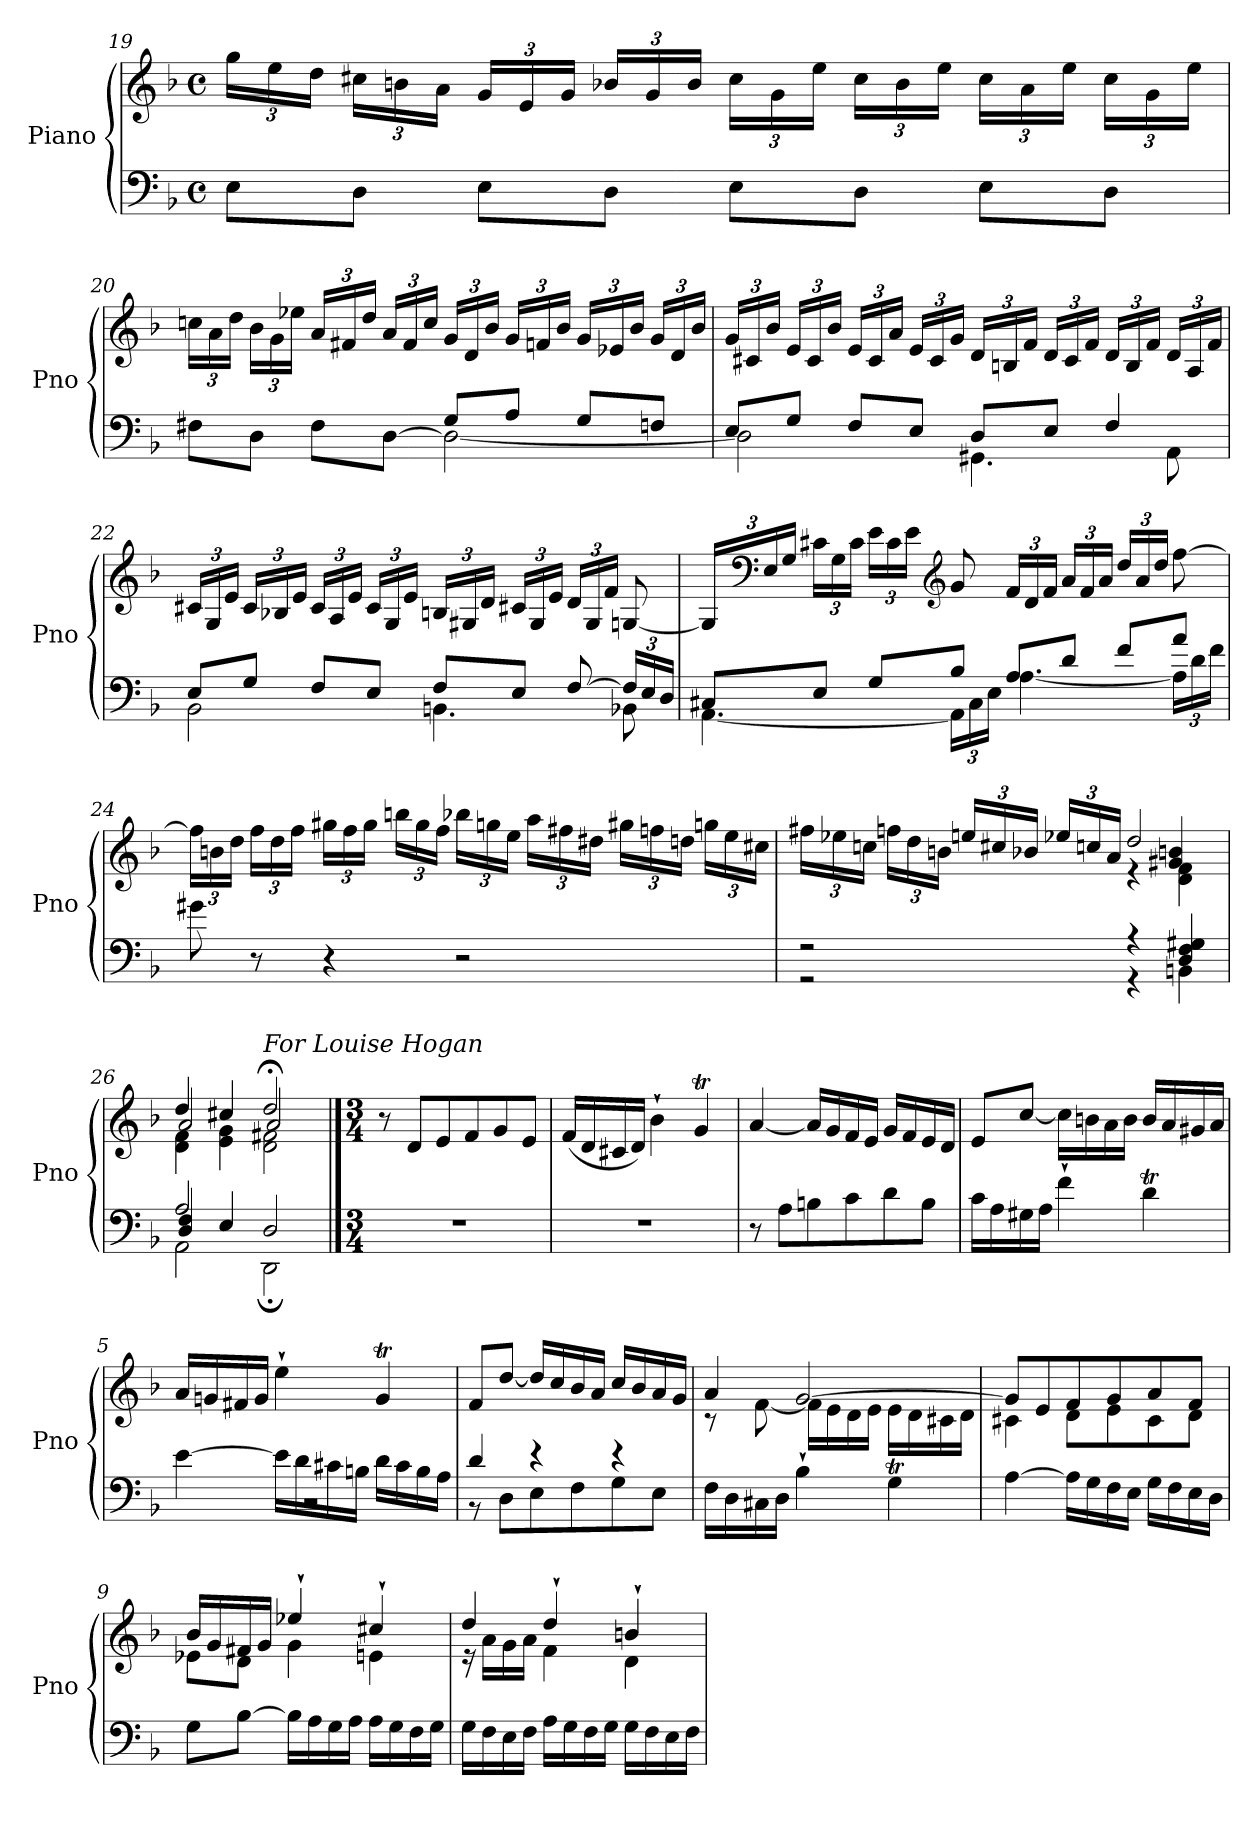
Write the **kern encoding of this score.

**kern	**kern
*part1	*part1
*staff2	*staff1
*I"Piano	*
*I'Pno	*
*clefF4	*clefG2
*k[b-]	*k[b-]
*M4/4	*M4/4
*met(c)	*met(c)
*	*Xbrackettup
=19	=19
8E\L	24gg\LL
.	24ee\
.	24dd\JJ
8D\J	24cc#X\LL
.	24bn\
.	24a\JJ
8E\L	24g/LL
.	24e/
.	24g/JJ
8D\J	24b-X/LL
.	24g/
.	24b-/JJ
8E\L	24cc#\LL
.	24g\
.	24ee\JJ
8D\J	24cc#\LL
.	24b-\
.	24ee\JJ
8E\L	24cc#\LL
.	24a\
.	24ee\JJ
8D\J	24cc#\LL
.	24g\
.	24ee\JJ
=20	=20
*^	*
2ryy	8F#X\L	24ccn\LL
.	.	24a\
.	.	24dd\JJ
.	8D\J	24b-\LL
.	.	24g\
.	.	24ee-X\JJ
.	8F#\L	24a/LL
.	.	24f#X/
.	.	24dd/JJ
.	[8D\J	24a/LL
.	.	24f#/
.	.	24cc/JJ
8G/L	2D\_	24g/LL
.	.	24d/
.	.	24b-/JJ
8A/J	.	24g/LL
.	.	24fn/
.	.	24b-/JJ
8G/L	.	24g/LL
.	.	24e-X/
.	.	24b-/JJ
8Fn/J	.	24g/LL
.	.	24d/
.	.	24b-/JJ
=21	=21	=21
8E/L	2D\]	24g/LL
.	.	24c#X/
.	.	24b-/JJ
8G/J	.	24e/LL
.	.	24c#/
.	.	24b-/JJ
8F/L	.	24e/LL
.	.	24c#/
.	.	24a/JJ
8E/J	.	24e/LL
.	.	24c#/
.	.	24g/JJ
8D/L	4.GG#X\	24d/LL
.	.	24Bn/
.	.	24f/JJ
8E/J	.	24d/LL
.	.	24c#/
.	.	24f/JJ
4F/	.	24d/LL
.	.	24B/
.	.	24f/JJ
.	8AA\	24d/LL
.	.	24A/
.	.	24f/JJ
=22	=22	=22
8E/L	2BB-\	24c#X/LL
.	.	24G/
.	.	24e/JJ
8G/J	.	24c#/LL
.	.	24B-X/
.	.	24e/JJ
8F/L	.	24c#/LL
.	.	24A/
.	.	24e/JJ
8E/J	.	24c#/LL
.	.	24G/
.	.	24e/JJ
8F/L	4.BBn\	24Bn/LL
.	.	24G#X/
.	.	24d/JJ
8E/J	.	24c#X/LL
.	.	24G#/
.	.	24e/JJ
[8F/	.	24d/LL
.	.	24G#/
.	.	24f/JJ
*Xbrackettup	*	*
24F/LL]	8BB-X\	[8Gn/
24E/	.	.
24D/JJ	.	.
=23	=23	=23
8C#X/L	[4.AA\	24G/LL]
*	*	*clefF4
.	.	24E/
.	.	24G/JJ
8E/J	.	24c#X\LL
.	.	24G\
.	.	24c#\JJ
8G/L	.	24e\LL
.	.	24c#\
.	.	24e\JJ
*	*	*clefG2
8B-/J	24AA\LL]	8g/
.	24C#\	.
.	24E\JJ	.
8A/L	[4.A\	24f/LL
.	.	24d/
.	.	24f/JJ
8d/J	.	24a/LL
.	.	24f/
.	.	24a/JJ
8f/L	.	24dd/LL
.	.	24a/
.	.	24dd/JJ
8a/J	24A\LL]	[8ff\
.	24d\	.
.	24f\JJ	.
*v	*v	*
=24	=24
8g#X\	24ff\LL]
.	24bn\
.	24dd\JJ
8r	24ff\LL
.	24dd\
.	24ff\JJ
4r	24gg#X\LL
.	24ff\
.	24gg#\JJ
.	24bbn\LL
.	24gg#\
.	24ff\JJ
2r	24bb-X\LL
.	24ggn\
.	24ee\JJ
.	24aa\LL
.	24ff#X\
.	24dd#X\JJ
.	24gg#X\LL
.	24ffn\
.	24ddn\JJ
.	24ggn\LL
.	24ee\
.	24cc#X\JJ
=25	=25
*^	*^
*	*	*	*^
2r	2r	24ff#X\LL	2ryy	2ryy
.	.	24ee-X\	.	.
.	.	24ccn\JJ	.	.
.	.	24ffn\LL	.	.
.	.	24dd\	.	.
.	.	24bn\JJ	.	.
.	.	24een/LL	.	.
.	.	24cc#X/	.	.
.	.	24b-X/JJ	.	.
.	.	24ee-X/LL	.	.
.	.	24ccn/	.	.
.	.	24a/JJ	.	.
4r	4r	2dd/	4r	4ryy
4D/ 4F/ 4G#X/	4BBn\	.	4d\ 4f\	4g#X/ 4bn/
=26	=26	=26	=26	=26
*	*^	*	*	*
2A/	2AA\	4D/ 4F/	4dd/	4d\ 4f\	2a/
.	.	4E/	4cc#X/	4e\ 4g\	.
!	!	!	!LO:TX:a:i:t=For Louise Hogan	!	!
2D/	2DD;\	2ryy	2dd;</	2d\ 2f#X\	2a/
*v	*v	*v	*	*	*
*	*v	*v	*v
==1	==1
*M3/4	*M3/4
*^	*^
*	*^	*	*^
!	!	!	!LO:TX:a:i:t=a tre voci	!	!
*v	*v	*v	*	*	*
*	*v	*v	*v
2.r	8r
.	8d/L
.	8e/
.	8f/
.	8g/
.	8e/J
=2	=2
2.r	(<16f/LL
.	16d/
.	16c#X/
.	16d/JJ)
.	4b-`\
.	4gT/
=3	=3
8r	[4a/
8A\L	.
8Bn\	16a/LL]
.	16g/
8c\	16f/
.	16e/JJ
8d\	16g/LL
.	16f/
8B\J	16e/
.	16d/JJ
=4	=4
16c\LL	8e/L
16A\	.
16G#X\	[8cc/J
16A\JJ	.
4f`\	16cc\LL]
.	16bn\
.	16a\
.	16b\JJ
4dT\	16b/LL
.	16a/
.	16g#X/
.	16a/JJ
=5	=5
*^	*
[4e\	2.r	16a/LL
.	.	16gn/
.	.	16f#X/
.	.	16g/JJ
16e\LL]	.	4ee`\
16d\	.	.
16c#X\	.	.
16Bn\JJ	.	.
16d\LL	.	4gT/
16c#\	.	.
16B\	.	.
16A\JJ	.	.
=6	=6	=6
4d/	8r	8f/L
.	8D\L	[8dd/J
4r	8E\	16dd/LL]
.	.	16cc/
.	8F\	16b-/
.	.	16a/JJ
4r	8G\	16cc/LL
.	.	16b-/
.	8E\J	16a/
.	.	16g/JJ
*v	*v	*
=7	=7
*	*^
16F\LL	4a/	8r
16D\	.	.
16C#X\	.	[8f\
16D\JJ	.	.
4B-`\	[2g/	16f\LL]
.	.	16e\
.	.	16d\
.	.	16e\JJ
4GT\	.	16e\LL
.	.	16d\
.	.	16c#X\
.	.	16d\JJ
=8	=8	=8
[4A\	8g/L]	4c#X\
.	8e/	.
16A\LL]	8f/	8d\L
16G\	.	.
16F\	8g/	8e\
16E\JJ	.	.
16G\LL	8a/	8c#\
16F\	.	.
16E\	8f/J	8d\J
16D\JJ	.	.
=9	=9	=9
8G\L	16b-/LL	8e-X\L
.	16g/	.
[8B-\J	16f#X/	8d\J
.	16g/JJ	.
16B-\LL]	4ee-X`/	4g\
16A\	.	.
16G\	.	.
16A\JJ	.	.
16A\LL	4cc#X`/	4en\
16G\	.	.
16F\	.	.
16G\JJ	.	.
=10	=10	=10
16G\LL	4dd/	16r
16F\	.	16a\LL
16E\	.	16g\
16F\JJ	.	16a\JJ
16A\LL	4dd`/	4f\
16G\	.	.
16F\	.	.
16G\JJ	.	.
16G\LL	4bn`/	4d\
16F\	.	.
16E\	.	.
16F\JJ	.	.
*	*v	*v
=	=
*-	*-
